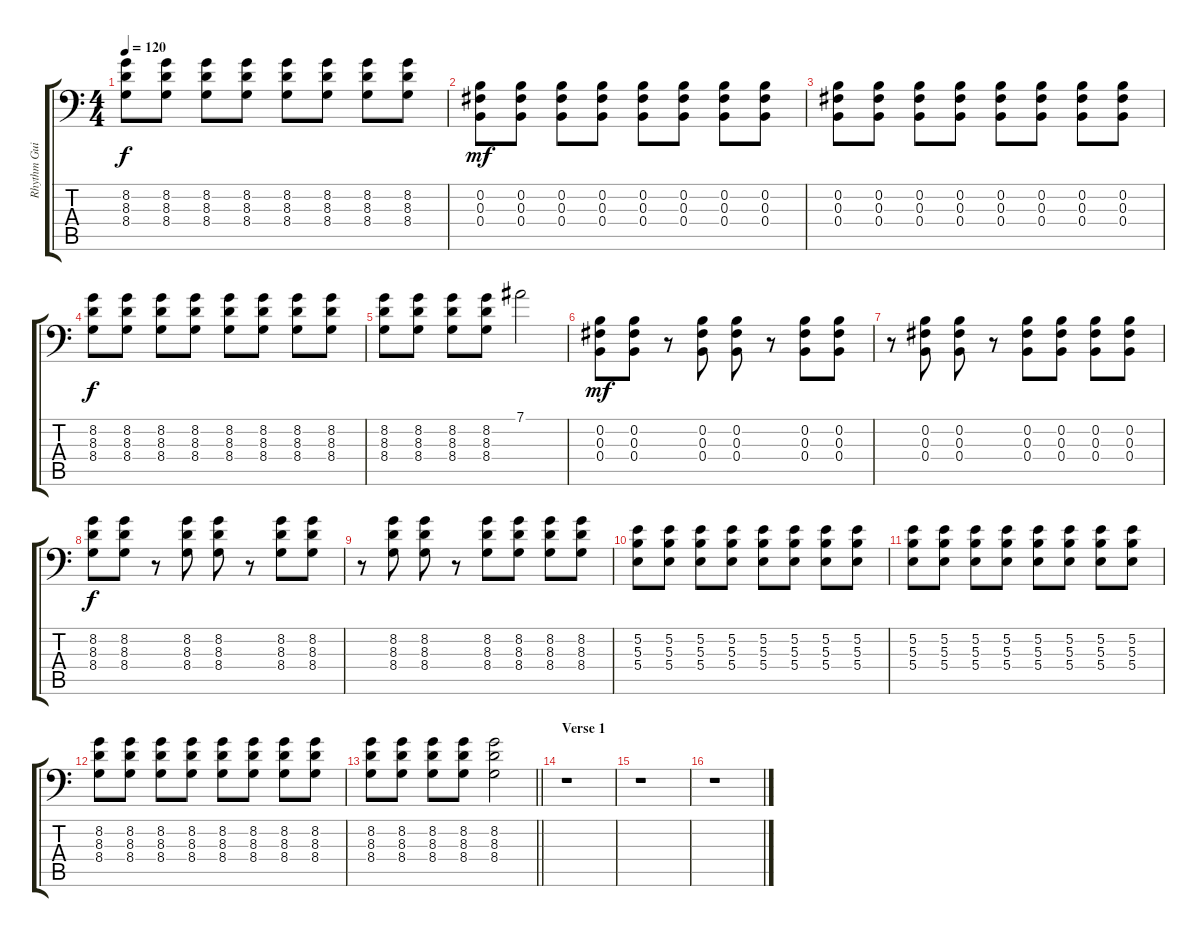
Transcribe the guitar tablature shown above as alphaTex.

\track ("Rhythm Guitar" "Rhythm Gui") {instrument distortionguitar}
\staff {score tabs}
\tuning (Eb3 B2 Gb2 B1 Gb1 B0) {hide}
\ts (4 4)
\tempo 120
\clef f4
\ks c
(8.2 8.3 8.4).8{dy f} (8.2 8.3 8.4).8 (8.2 8.3 8.4).8 (8.2 8.3 8.4).8 (8.2 8.3 8.4).8 (8.2 8.3 8.4).8 (8.2 8.3 8.4).8 (8.2 8.3 8.4).8 |
(0.2 0.3 0.4).8{dy mf} (0.2 0.3 0.4).8 (0.2 0.3 0.4).8 (0.2 0.3 0.4).8 (0.2 0.3 0.4).8 (0.2 0.3 0.4).8 (0.2 0.3 0.4).8 (0.2 0.3 0.4).8 |
(0.2 0.3 0.4).8 (0.2 0.3 0.4).8 (0.2 0.3 0.4).8 (0.2 0.3 0.4).8 (0.2 0.3 0.4).8 (0.2 0.3 0.4).8 (0.2 0.3 0.4).8 (0.2 0.3 0.4).8 |
(8.2 8.3 8.4).8{dy f} (8.2 8.3 8.4).8 (8.2 8.3 8.4).8 (8.2 8.3 8.4).8 (8.2 8.3 8.4).8 (8.2 8.3 8.4).8 (8.2 8.3 8.4).8 (8.2 8.3 8.4).8 |
(8.2 8.3 8.4).8 (8.2 8.3 8.4).8 (8.2 8.3 8.4).8 (8.2 8.3 8.4).8 7.1.2 |
(0.2 0.3 0.4).8{dy mf} (0.2 0.3 0.4).8 r.8 (0.2 0.3 0.4).8 (0.2 0.3 0.4).8 r.8 (0.2 0.3 0.4).8 (0.2 0.3 0.4).8 |
r.8 (0.2 0.3 0.4).8 (0.2 0.3 0.4).8 r.8 (0.2 0.3 0.4).8 (0.2 0.3 0.4).8 (0.2 0.3 0.4).8 (0.2 0.3 0.4).8 |
(8.2 8.3 8.4).8{dy f} (8.2 8.3 8.4).8 r.8 (8.2 8.3 8.4).8 (8.2 8.3 8.4).8 r.8 (8.2 8.3 8.4).8 (8.2 8.3 8.4).8 |
r.8 (8.2 8.3 8.4).8 (8.2 8.3 8.4).8 r.8 (8.2 8.3 8.4).8 (8.2 8.3 8.4).8 (8.2 8.3 8.4).8 (8.2 8.3 8.4).8 |
(5.2 5.3 5.4).8 (5.2 5.3 5.4).8 (5.2 5.3 5.4).8 (5.2 5.3 5.4).8 (5.2 5.3 5.4).8 (5.2 5.3 5.4).8 (5.2 5.3 5.4).8 (5.2 5.3 5.4).8 |
(5.2 5.3 5.4).8 (5.2 5.3 5.4).8 (5.2 5.3 5.4).8 (5.2 5.3 5.4).8 (5.2 5.3 5.4).8 (5.2 5.3 5.4).8 (5.2 5.3 5.4).8 (5.2 5.3 5.4).8 |
(8.2 8.3 8.4).8 (8.2 8.3 8.4).8 (8.2 8.3 8.4).8 (8.2 8.3 8.4).8 (8.2 8.3 8.4).8 (8.2 8.3 8.4).8 (8.2 8.3 8.4).8 (8.2 8.3 8.4).8 |
\barLineRight lightlight
(8.2 8.3 8.4).8 (8.2 8.3 8.4).8 (8.2 8.3 8.4).8 (8.2 8.3 8.4).8 (8.2 8.3 8.4).2 |
\section ("" "Verse 1")
r.1 |
r.1 |
r.1
